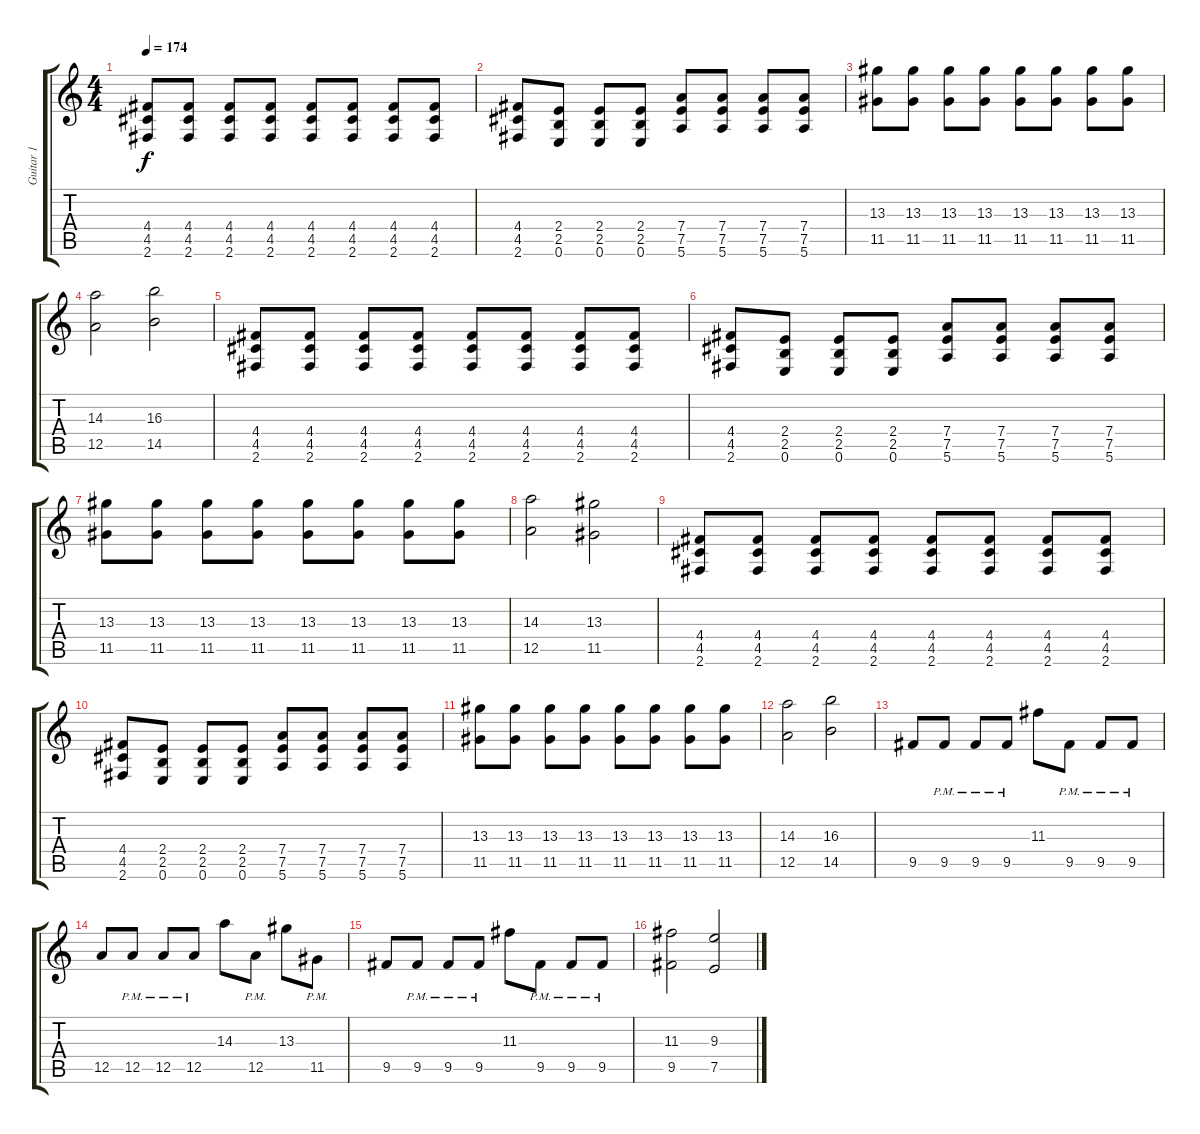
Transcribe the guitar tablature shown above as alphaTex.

\track ("Guitar 1" "Guitar 1") {instrument overdrivenguitar}
\staff {score tabs}
\tuning (E4 B3 G3 D3 A2 E2) {hide}
\ts (4 4)
\tempo 174
\clef g2
\ks c
(4.4 4.5 2.6).8{dy f} (4.4 4.5 2.6).8 (4.4 4.5 2.6).8 (4.4 4.5 2.6).8 (4.4 4.5 2.6).8 (4.4 4.5 2.6).8 (4.4 4.5 2.6).8 (4.4 4.5 2.6).8 |
(4.4 4.5 2.6).8 (2.4 2.5 0.6).8 (2.4 2.5 0.6).8 (2.4 2.5 0.6).8 (7.4 7.5 5.6).8 (7.4 7.5 5.6).8 (7.4 7.5 5.6).8 (7.4 7.5 5.6).8 |
(13.3 11.5).8 (13.3 11.5).8 (13.3 11.5).8 (13.3 11.5).8 (13.3 11.5).8 (13.3 11.5).8 (13.3 11.5).8 (13.3 11.5).8 |
(14.3 12.5).2 (16.3 14.5).2 |
(4.4 4.5 2.6).8 (4.4 4.5 2.6).8 (4.4 4.5 2.6).8 (4.4 4.5 2.6).8 (4.4 4.5 2.6).8 (4.4 4.5 2.6).8 (4.4 4.5 2.6).8 (4.4 4.5 2.6).8 |
(4.4 4.5 2.6).8 (2.4 2.5 0.6).8 (2.4 2.5 0.6).8 (2.4 2.5 0.6).8 (7.4 7.5 5.6).8 (7.4 7.5 5.6).8 (7.4 7.5 5.6).8 (7.4 7.5 5.6).8 |
(13.3 11.5).8 (13.3 11.5).8 (13.3 11.5).8 (13.3 11.5).8 (13.3 11.5).8 (13.3 11.5).8 (13.3 11.5).8 (13.3 11.5).8 |
(14.3 12.5).2 (13.3 11.5).2 |
(4.4 4.5 2.6).8 (4.4 4.5 2.6).8 (4.4 4.5 2.6).8 (4.4 4.5 2.6).8 (4.4 4.5 2.6).8 (4.4 4.5 2.6).8 (4.4 4.5 2.6).8 (4.4 4.5 2.6).8 |
(4.4 4.5 2.6).8 (2.4 2.5 0.6).8 (2.4 2.5 0.6).8 (2.4 2.5 0.6).8 (7.4 7.5 5.6).8 (7.4 7.5 5.6).8 (7.4 7.5 5.6).8 (7.4 7.5 5.6).8 |
(13.3 11.5).8 (13.3 11.5).8 (13.3 11.5).8 (13.3 11.5).8 (13.3 11.5).8 (13.3 11.5).8 (13.3 11.5).8 (13.3 11.5).8 |
(14.3 12.5).2 (16.3 14.5).2 |
9.5.8 9.5{pm}.8 9.5{pm}.8 9.5{pm}.8 11.3.8 9.5{pm}.8 9.5{pm}.8 9.5{pm}.8 |
12.5.8 12.5{pm}.8 12.5{pm}.8 12.5{pm}.8 14.3.8 12.5{pm}.8 13.3.8 11.5{pm}.8 |
9.5.8 9.5{pm}.8 9.5{pm}.8 9.5{pm}.8 11.3.8 9.5{pm}.8 9.5{pm}.8 9.5{pm}.8 |
(11.3 9.5).2 (9.3 7.5).2
